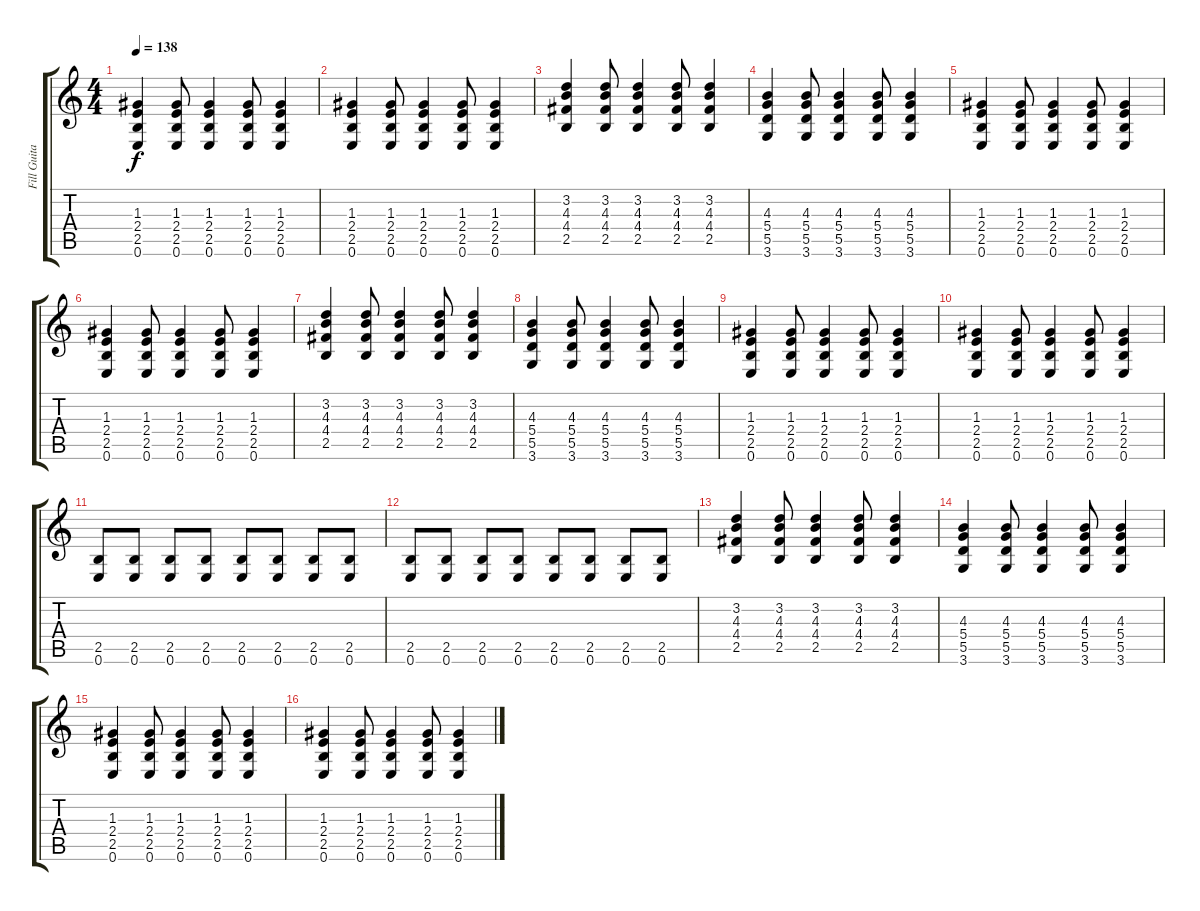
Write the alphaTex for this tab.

\track ("Fill Guitar" "Fill Guita") {instrument overdrivenguitar}
\staff {score tabs}
\tuning (E4 B3 G3 D3 A2 E2) {hide}
\ts (4 4)
\tempo 138
\clef g2
\ks c
(1.3 2.4 2.5 0.6).4{dy f} (1.3 2.4 2.5 0.6).8 (1.3 2.4 2.5 0.6).4 (1.3 2.4 2.5 0.6).8 (1.3 2.4 2.5 0.6).4 |
(1.3 2.4 2.5 0.6).4 (1.3 2.4 2.5 0.6).8 (1.3 2.4 2.5 0.6).4 (1.3 2.4 2.5 0.6).8 (1.3 2.4 2.5 0.6).4 |
(3.2 4.3 4.4 2.5).4 (3.2 4.3 4.4 2.5).8 (3.2 4.3 4.4 2.5).4 (3.2 4.3 4.4 2.5).8 (3.2 4.3 4.4 2.5).4 |
(4.3 5.4 5.5 3.6).4 (4.3 5.4 5.5 3.6).8 (4.3 5.4 5.5 3.6).4 (4.3 5.4 5.5 3.6).8 (4.3 5.4 5.5 3.6).4 |
(1.3 2.4 2.5 0.6).4 (1.3 2.4 2.5 0.6).8 (1.3 2.4 2.5 0.6).4 (1.3 2.4 2.5 0.6).8 (1.3 2.4 2.5 0.6).4 |
(1.3 2.4 2.5 0.6).4 (1.3 2.4 2.5 0.6).8 (1.3 2.4 2.5 0.6).4 (1.3 2.4 2.5 0.6).8 (1.3 2.4 2.5 0.6).4 |
(3.2 4.3 4.4 2.5).4 (3.2 4.3 4.4 2.5).8 (3.2 4.3 4.4 2.5).4 (3.2 4.3 4.4 2.5).8 (3.2 4.3 4.4 2.5).4 |
(4.3 5.4 5.5 3.6).4 (4.3 5.4 5.5 3.6).8 (4.3 5.4 5.5 3.6).4 (4.3 5.4 5.5 3.6).8 (4.3 5.4 5.5 3.6).4 |
(1.3 2.4 2.5 0.6).4 (1.3 2.4 2.5 0.6).8 (1.3 2.4 2.5 0.6).4 (1.3 2.4 2.5 0.6).8 (1.3 2.4 2.5 0.6).4 |
(1.3 2.4 2.5 0.6).4 (1.3 2.4 2.5 0.6).8 (1.3 2.4 2.5 0.6).4 (1.3 2.4 2.5 0.6).8 (1.3 2.4 2.5 0.6).4 |
(2.5 0.6).8 (2.5 0.6).8 (2.5 0.6).8 (2.5 0.6).8 (2.5 0.6).8 (2.5 0.6).8 (2.5 0.6).8 (2.5 0.6).8 |
(2.5 0.6).8 (2.5 0.6).8 (2.5 0.6).8 (2.5 0.6).8 (2.5 0.6).8 (2.5 0.6).8 (2.5 0.6).8 (2.5 0.6).8 |
(3.2 4.3 4.4 2.5).4 (3.2 4.3 4.4 2.5).8 (3.2 4.3 4.4 2.5).4 (3.2 4.3 4.4 2.5).8 (3.2 4.3 4.4 2.5).4 |
(4.3 5.4 5.5 3.6).4 (4.3 5.4 5.5 3.6).8 (4.3 5.4 5.5 3.6).4 (4.3 5.4 5.5 3.6).8 (4.3 5.4 5.5 3.6).4 |
(1.3 2.4 2.5 0.6).4 (1.3 2.4 2.5 0.6).8 (1.3 2.4 2.5 0.6).4 (1.3 2.4 2.5 0.6).8 (1.3 2.4 2.5 0.6).4 |
(1.3 2.4 2.5 0.6).4 (1.3 2.4 2.5 0.6).8 (1.3 2.4 2.5 0.6).4 (1.3 2.4 2.5 0.6).8 (1.3 2.4 2.5 0.6).4
